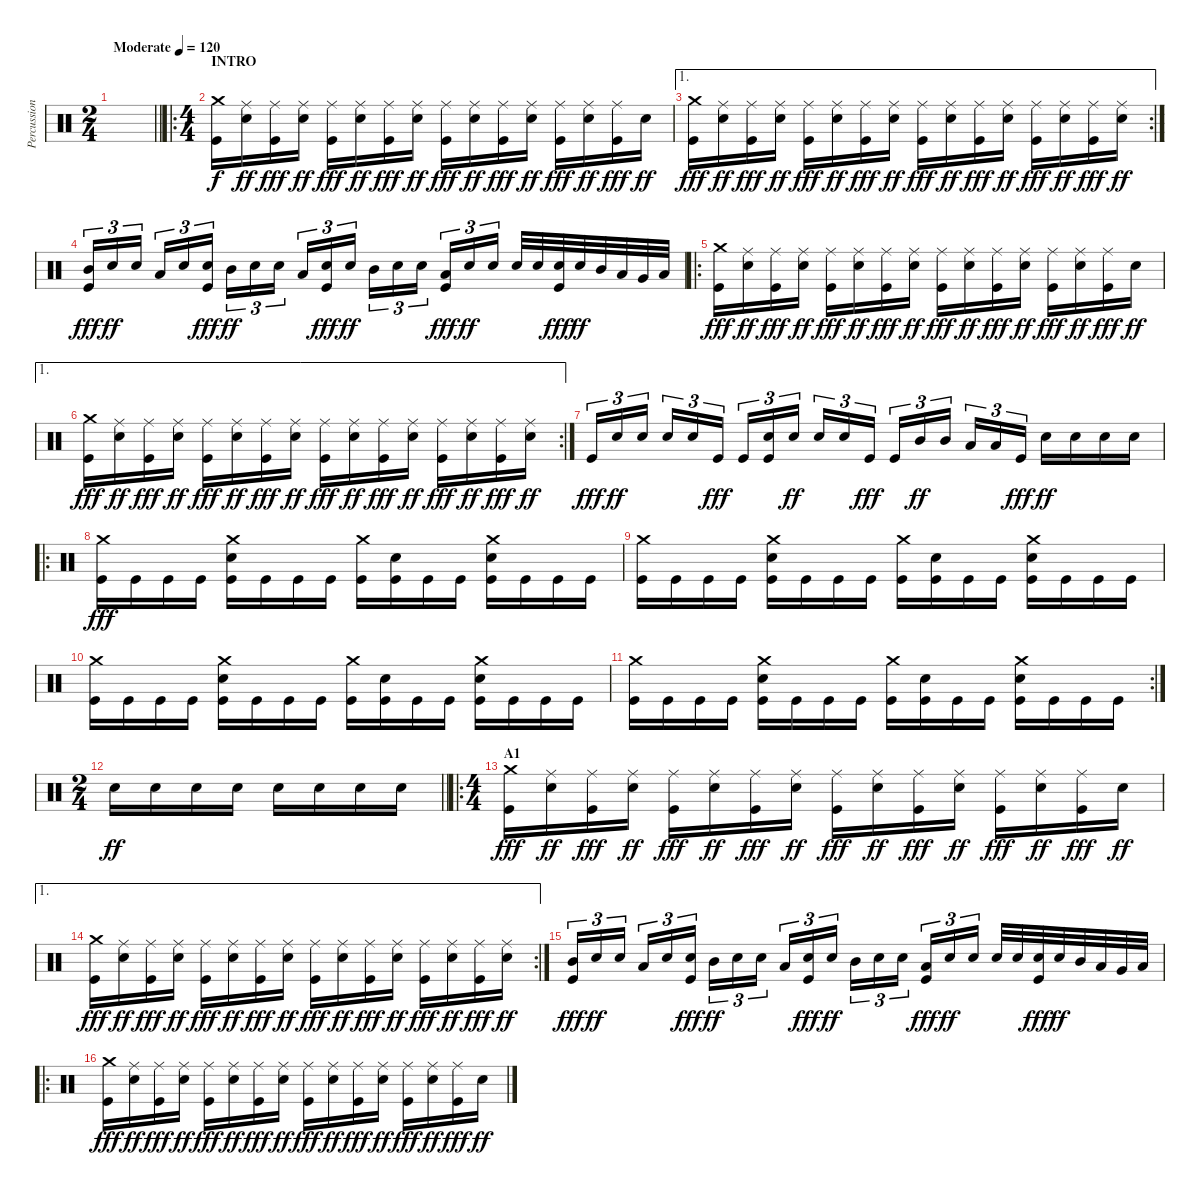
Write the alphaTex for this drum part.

\track ("Percussion" "Percussion") {instrument percussion}
\staff {score}
\articulation defaults
\ts (2 4)
\tempo (120 "Moderate")
\clef neutral
\barLineRight lightlight
\ks c
|
\ro
\ts (4 4)
\section ("" "INTRO")
("Crash medium (hit)" "Kick (hit)").16 ("Ride (middle)" "Snare (hit) 2").16{dy ff} ("Ride (middle)" "Kick (hit)").16{dy fff} ("Ride (middle)" "Snare (hit) 2").16{dy ff} ("Ride (middle)" "Kick (hit)").16{dy fff} ("Ride (middle)" "Snare (hit) 2").16{dy ff} ("Ride (middle)" "Kick (hit)").16{dy fff} ("Ride (middle)" "Snare (hit) 2").16{dy ff} ("Ride (middle)" "Kick (hit)").16{dy fff} ("Ride (middle)" "Snare (hit) 2").16{dy ff} ("Ride (middle)" "Kick (hit)").16{dy fff} ("Ride (middle)" "Snare (hit) 2").16{dy ff} ("Ride (middle)" "Kick (hit)").16{dy fff} ("Ride (middle)" "Snare (hit) 2").16{dy ff} ("Ride (middle)" "Kick (hit)").16{dy fff} "Snare (hit) 2".16{dy ff} |
\ae 1
\rc 2
("Crash medium (hit)" "Kick (hit)").16{dy fff} ("Ride (middle)" "Snare (hit) 2").16{dy ff} ("Ride (middle)" "Kick (hit)").16{dy fff} ("Ride (middle)" "Snare (hit) 2").16{dy ff} ("Ride (middle)" "Kick (hit)").16{dy fff} ("Ride (middle)" "Snare (hit) 2").16{dy ff} ("Ride (middle)" "Kick (hit)").16{dy fff} ("Ride (middle)" "Snare (hit) 2").16{dy ff} ("Ride (middle)" "Kick (hit)").16{dy fff} ("Ride (middle)" "Snare (hit) 2").16{dy ff} ("Ride (middle)" "Kick (hit)").16{dy fff} ("Ride (middle)" "Snare (hit) 2").16{dy ff} ("Ride (middle)" "Kick (hit)").16{dy fff} ("Ride (middle)" "Snare (hit) 2").16{dy ff} ("Ride (middle)" "Kick (hit)").16{dy fff} ("Ride (middle)" "Snare (hit) 2").16{dy ff} |
("Mid Tom (hit)" "Kick (hit)").16{tu (3 2) dy fff} "Snare (hit) 2".16{tu (3 2) dy ff} "Snare (hit) 2".16{tu (3 2) beam splitsecondary} "Low Tom (hit)".16{tu (3 2)} "Snare (hit) 2".16{tu (3 2)} ("Snare (hit) 2" "Kick (hit)").16{tu (3 2) dy fff} "Mid Tom (hit)".16{tu (3 2) dy ff} "Snare (hit) 2".16{tu (3 2)} "Snare (hit) 2".16{tu (3 2) beam splitsecondary} "Low Tom (hit)".16{tu (3 2)} ("Snare (hit) 2" "Kick (hit)").16{tu (3 2) dy fff} "Snare (hit) 2".16{tu (3 2) dy ff} "Mid Tom (hit)".16{tu (3 2)} "Snare (hit) 2".16{tu (3 2)} "Snare (hit) 2".16{tu (3 2) beam splitsecondary} ("Low Tom (hit)" "Kick (hit)").16{tu (3 2) dy fff} "Snare (hit) 2".16{tu (3 2) dy ff} "Snare (hit) 2".16{tu (3 2)} "Snare (hit) 2".32 "Snare (hit) 2".32 ("Snare (hit) 2" "Kick (hit)").32{dy fff} "Snare (hit) 2".32{dy ff} "Mid Tom (hit)".32 "Low Tom (hit)".32 "Very Low Tom (hit)".32 "Low Floor Tom (hit)".32 |
\ro
("Crash medium (hit)" "Kick (hit)").16{dy fff} ("Ride (middle)" "Snare (hit) 2").16{dy ff} ("Ride (middle)" "Kick (hit)").16{dy fff} ("Ride (middle)" "Snare (hit) 2").16{dy ff} ("Ride (middle)" "Kick (hit)").16{dy fff} ("Ride (middle)" "Snare (hit) 2").16{dy ff} ("Ride (middle)" "Kick (hit)").16{dy fff} ("Ride (middle)" "Snare (hit) 2").16{dy ff} ("Ride (middle)" "Kick (hit)").16{dy fff} ("Ride (middle)" "Snare (hit) 2").16{dy ff} ("Ride (middle)" "Kick (hit)").16{dy fff} ("Ride (middle)" "Snare (hit) 2").16{dy ff} ("Ride (middle)" "Kick (hit)").16{dy fff} ("Ride (middle)" "Snare (hit) 2").16{dy ff} ("Ride (middle)" "Kick (hit)").16{dy fff} "Snare (hit) 2".16{dy ff} |
\ae 1
\rc 2
("Crash medium (hit)" "Kick (hit)").16{dy fff} ("Ride (middle)" "Snare (hit) 2").16{dy ff} ("Ride (middle)" "Kick (hit)").16{dy fff} ("Ride (middle)" "Snare (hit) 2").16{dy ff} ("Ride (middle)" "Kick (hit)").16{dy fff} ("Ride (middle)" "Snare (hit) 2").16{dy ff} ("Ride (middle)" "Kick (hit)").16{dy fff} ("Ride (middle)" "Snare (hit) 2").16{dy ff} ("Ride (middle)" "Kick (hit)").16{dy fff} ("Ride (middle)" "Snare (hit) 2").16{dy ff} ("Ride (middle)" "Kick (hit)").16{dy fff} ("Ride (middle)" "Snare (hit) 2").16{dy ff} ("Ride (middle)" "Kick (hit)").16{dy fff} ("Ride (middle)" "Snare (hit) 2").16{dy ff} ("Ride (middle)" "Kick (hit)").16{dy fff} ("Ride (middle)" "Snare (hit) 2").16{dy ff} |
"Kick (hit)".16{tu (3 2) dy fff} "Snare (hit) 2".16{tu (3 2) dy ff} "Snare (hit) 2".16{tu (3 2) beam splitsecondary} "Snare (hit) 2".16{tu (3 2)} "Snare (hit) 2".16{tu (3 2)} "Kick (hit)".16{tu (3 2) dy fff} "Kick (hit)".16{tu (3 2)} ("Snare (hit) 2" "Kick (hit)").16{tu (3 2)} "Snare (hit) 2".16{tu (3 2) dy ff beam splitsecondary} "Snare (hit) 2".16{tu (3 2)} "Snare (hit) 2".16{tu (3 2)} "Kick (hit)".16{tu (3 2) dy fff} "Kick (hit)".16{tu (3 2)} "Mid Tom (hit)".16{tu (3 2) dy ff} "Mid Tom (hit)".16{tu (3 2) beam splitsecondary} "Low Tom (hit)".16{tu (3 2)} "Low Tom (hit)".16{tu (3 2)} "Kick (hit)".16{tu (3 2) dy fff} "Snare (hit) 2".16{dy ff} "Snare (hit) 2".16 "Snare (hit) 2".16 "Snare (hit) 2".16 |
\ro
("Crash medium (hit)" "Kick (hit)").16{dy fff} "Kick (hit)".16 "Kick (hit)".16 "Kick (hit)".16 ("Crash medium (hit)" "Snare (hit) 2" "Kick (hit)").16 "Kick (hit)".16 "Kick (hit)".16 "Kick (hit)".16 ("Crash medium (hit)" "Kick (hit)").16 ("Snare (hit) 2" "Kick (hit)").16 "Kick (hit)".16 "Kick (hit)".16 ("Crash medium (hit)" "Snare (hit) 2" "Kick (hit)").16 "Kick (hit)".16 "Kick (hit)".16 "Kick (hit)".16 |
("Crash medium (hit)" "Kick (hit)").16 "Kick (hit)".16 "Kick (hit)".16 "Kick (hit)".16 ("Crash medium (hit)" "Snare (hit) 2" "Kick (hit)").16 "Kick (hit)".16 "Kick (hit)".16 "Kick (hit)".16 ("Crash medium (hit)" "Kick (hit)").16 ("Snare (hit) 2" "Kick (hit)").16 "Kick (hit)".16 "Kick (hit)".16 ("Crash medium (hit)" "Snare (hit) 2" "Kick (hit)").16 "Kick (hit)".16 "Kick (hit)".16 "Kick (hit)".16 |
("Crash medium (hit)" "Kick (hit)").16 "Kick (hit)".16 "Kick (hit)".16 "Kick (hit)".16 ("Crash medium (hit)" "Snare (hit) 2" "Kick (hit)").16 "Kick (hit)".16 "Kick (hit)".16 "Kick (hit)".16 ("Crash medium (hit)" "Kick (hit)").16 ("Snare (hit) 2" "Kick (hit)").16 "Kick (hit)".16 "Kick (hit)".16 ("Crash medium (hit)" "Snare (hit) 2" "Kick (hit)").16 "Kick (hit)".16 "Kick (hit)".16 "Kick (hit)".16 |
\rc 2
("Crash medium (hit)" "Kick (hit)").16 "Kick (hit)".16 "Kick (hit)".16 "Kick (hit)".16 ("Crash medium (hit)" "Snare (hit) 2" "Kick (hit)").16 "Kick (hit)".16 "Kick (hit)".16 "Kick (hit)".16 ("Crash medium (hit)" "Kick (hit)").16 ("Snare (hit) 2" "Kick (hit)").16 "Kick (hit)".16 "Kick (hit)".16 ("Crash medium (hit)" "Snare (hit) 2" "Kick (hit)").16 "Kick (hit)".16 "Kick (hit)".16 "Kick (hit)".16 |
\ts (2 4)
\barLineRight lightlight "Snare (hit) 2".16{dy ff} "Snare (hit) 2".16 "Snare (hit) 2".16 "Snare (hit) 2".16 "Snare (hit) 2".16 "Snare (hit) 2".16 "Snare (hit) 2".16 "Snare (hit) 2".16
|
\ro
\ts (4 4)
\section ("" "A1")
("Crash medium (hit)" "Kick (hit)").16{dy fff} ("Ride (middle)" "Snare (hit) 2").16{dy ff} ("Ride (middle)" "Kick (hit)").16{dy fff} ("Ride (middle)" "Snare (hit) 2").16{dy ff} ("Ride (middle)" "Kick (hit)").16{dy fff} ("Ride (middle)" "Snare (hit) 2").16{dy ff} ("Ride (middle)" "Kick (hit)").16{dy fff} ("Ride (middle)" "Snare (hit) 2").16{dy ff} ("Ride (middle)" "Kick (hit)").16{dy fff} ("Ride (middle)" "Snare (hit) 2").16{dy ff} ("Ride (middle)" "Kick (hit)").16{dy fff} ("Ride (middle)" "Snare (hit) 2").16{dy ff} ("Ride (middle)" "Kick (hit)").16{dy fff} ("Ride (middle)" "Snare (hit) 2").16{dy ff} ("Ride (middle)" "Kick (hit)").16{dy fff} "Snare (hit) 2".16{dy ff} |
\ae 1
\rc 2
("Crash medium (hit)" "Kick (hit)").16{dy fff} ("Ride (middle)" "Snare (hit) 2").16{dy ff} ("Ride (middle)" "Kick (hit)").16{dy fff} ("Ride (middle)" "Snare (hit) 2").16{dy ff} ("Ride (middle)" "Kick (hit)").16{dy fff} ("Ride (middle)" "Snare (hit) 2").16{dy ff} ("Ride (middle)" "Kick (hit)").16{dy fff} ("Ride (middle)" "Snare (hit) 2").16{dy ff} ("Ride (middle)" "Kick (hit)").16{dy fff} ("Ride (middle)" "Snare (hit) 2").16{dy ff} ("Ride (middle)" "Kick (hit)").16{dy fff} ("Ride (middle)" "Snare (hit) 2").16{dy ff} ("Ride (middle)" "Kick (hit)").16{dy fff} ("Ride (middle)" "Snare (hit) 2").16{dy ff} ("Ride (middle)" "Kick (hit)").16{dy fff} ("Ride (middle)" "Snare (hit) 2").16{dy ff} |
("Mid Tom (hit)" "Kick (hit)").16{tu (3 2) dy fff} "Snare (hit) 2".16{tu (3 2) dy ff} "Snare (hit) 2".16{tu (3 2) beam splitsecondary} "Low Tom (hit)".16{tu (3 2)} "Snare (hit) 2".16{tu (3 2)} ("Snare (hit) 2" "Kick (hit)").16{tu (3 2) dy fff} "Mid Tom (hit)".16{tu (3 2) dy ff} "Snare (hit) 2".16{tu (3 2)} "Snare (hit) 2".16{tu (3 2) beam splitsecondary} "Low Tom (hit)".16{tu (3 2)} ("Snare (hit) 2" "Kick (hit)").16{tu (3 2) dy fff} "Snare (hit) 2".16{tu (3 2) dy ff} "Mid Tom (hit)".16{tu (3 2)} "Snare (hit) 2".16{tu (3 2)} "Snare (hit) 2".16{tu (3 2) beam splitsecondary} ("Low Tom (hit)" "Kick (hit)").16{tu (3 2) dy fff} "Snare (hit) 2".16{tu (3 2) dy ff} "Snare (hit) 2".16{tu (3 2)} "Snare (hit) 2".32 "Snare (hit) 2".32 ("Snare (hit) 2" "Kick (hit)").32{dy fff} "Snare (hit) 2".32{dy ff} "Mid Tom (hit)".32 "Low Tom (hit)".32 "Very Low Tom (hit)".32 "Low Floor Tom (hit)".32 |
\ro
("Crash medium (hit)" "Kick (hit)").16{dy fff} ("Ride (middle)" "Snare (hit) 2").16{dy ff} ("Ride (middle)" "Kick (hit)").16{dy fff} ("Ride (middle)" "Snare (hit) 2").16{dy ff} ("Ride (middle)" "Kick (hit)").16{dy fff} ("Ride (middle)" "Snare (hit) 2").16{dy ff} ("Ride (middle)" "Kick (hit)").16{dy fff} ("Ride (middle)" "Snare (hit) 2").16{dy ff} ("Ride (middle)" "Kick (hit)").16{dy fff} ("Ride (middle)" "Snare (hit) 2").16{dy ff} ("Ride (middle)" "Kick (hit)").16{dy fff} ("Ride (middle)" "Snare (hit) 2").16{dy ff} ("Ride (middle)" "Kick (hit)").16{dy fff} ("Ride (middle)" "Snare (hit) 2").16{dy ff} ("Ride (middle)" "Kick (hit)").16{dy fff} "Snare (hit) 2".16{dy ff}
